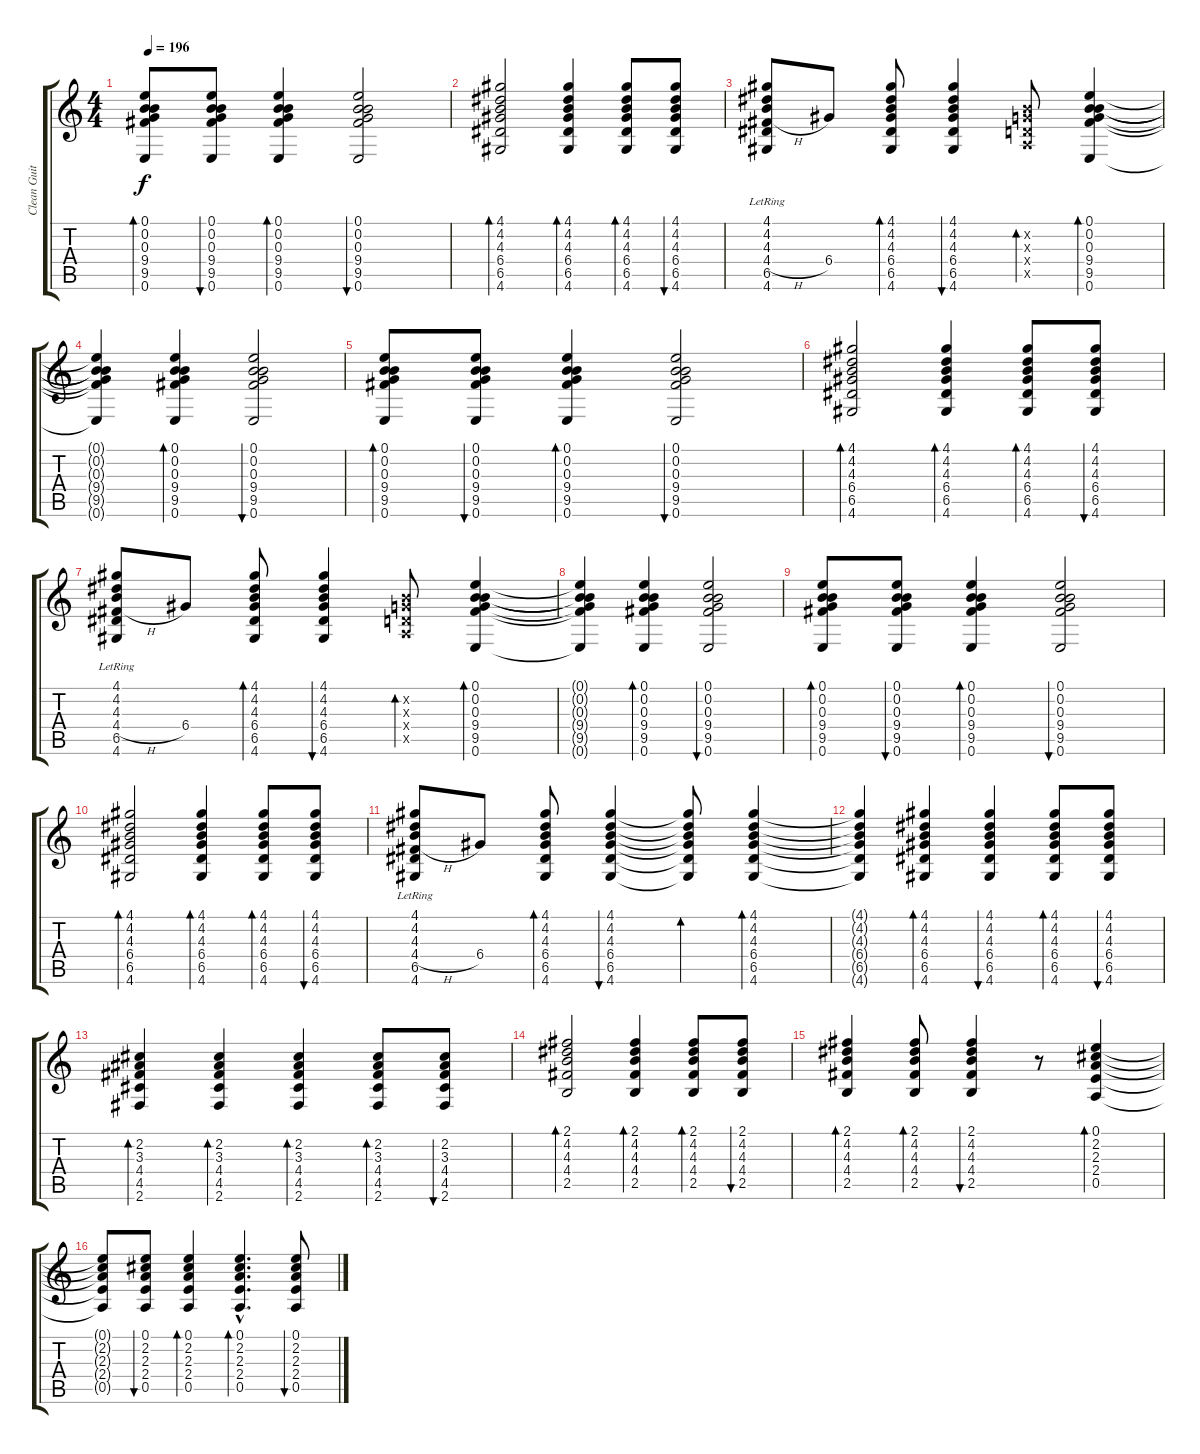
\track ("Clean Guitar" "Clean Guit") {instrument acousticguitarsteel}
\staff {score tabs}
\tuning (E4 B3 G3 D3 A2 E2) {hide}
\ts (4 4)
\tempo 196
\clef g2
\ks c
(0.1 0.2 0.3 9.4 9.5 0.6).8{bd 30 dy f} (0.1 0.2 0.3 9.4 9.5 0.6).8{bu 30} (0.1 0.2 0.3 9.4 9.5 0.6).4{bd 60} (0.1 0.2 0.3 9.4 9.5 0.6).2{bu 60} |
(4.1 4.2 4.3 6.4 6.5 4.6).2{bd 120} (4.1 4.2 4.3 6.4 6.5 4.6).4{bd 60} (4.1 4.2 4.3 6.4 6.5 4.6).8{bd 30} (4.1 4.2 4.3 6.4 6.5 4.6).8{bu 30} |
(4.1{lr} 4.2{lr} 4.3{lr} 4.4{h} 6.5{lr} 4.6{lr}).8 6.4.8 (4.1 4.2 4.3 6.4 6.5 4.6).8{bd 60} (4.1 4.2 4.3 6.4 6.5 4.6).4{bu 60} (0.2{x} 0.3{x} 0.4{x} 0.5{x}).8{bd 60} (0.1 0.2 0.3 9.4 9.5 0.6).4{bd 120} |
(0.1{t} 0.2{t} 0.3{t} 9.4{t} 9.5{t} 0.6{t}).4 (0.1 0.2 0.3 9.4 9.5 0.6).4{bd 60} (0.1 0.2 0.3 9.4 9.5 0.6).2{bu 60} |
(0.1 0.2 0.3 9.4 9.5 0.6).8{bd 30} (0.1 0.2 0.3 9.4 9.5 0.6).8{bu 30} (0.1 0.2 0.3 9.4 9.5 0.6).4{bd 60} (0.1 0.2 0.3 9.4 9.5 0.6).2{bu 60} |
(4.1 4.2 4.3 6.4 6.5 4.6).2{bd 120} (4.1 4.2 4.3 6.4 6.5 4.6).4{bd 60} (4.1 4.2 4.3 6.4 6.5 4.6).8{bd 30} (4.1 4.2 4.3 6.4 6.5 4.6).8{bu 30} |
(4.1{lr} 4.2{lr} 4.3{lr} 4.4{h} 6.5{lr} 4.6{lr}).8 6.4.8 (4.1 4.2 4.3 6.4 6.5 4.6).8{bd 60} (4.1 4.2 4.3 6.4 6.5 4.6).4{bu 60} (0.2{x} 0.3{x} 0.4{x} 0.5{x}).8{bd 60} (0.1 0.2 0.3 9.4 9.5 0.6).4{bd 120} |
(0.1{t} 0.2{t} 0.3{t} 9.4{t} 9.5{t} 0.6{t}).4 (0.1 0.2 0.3 9.4 9.5 0.6).4{bd 60} (0.1 0.2 0.3 9.4 9.5 0.6).2{bu 60} |
(0.1 0.2 0.3 9.4 9.5 0.6).8{bd 30} (0.1 0.2 0.3 9.4 9.5 0.6).8{bu 30} (0.1 0.2 0.3 9.4 9.5 0.6).4{bd 60} (0.1 0.2 0.3 9.4 9.5 0.6).2{bu 60} |
(4.1 4.2 4.3 6.4 6.5 4.6).2{bd 120} (4.1 4.2 4.3 6.4 6.5 4.6).4{bd 60} (4.1 4.2 4.3 6.4 6.5 4.6).8{bd 30} (4.1 4.2 4.3 6.4 6.5 4.6).8{bu 30} |
(4.1{lr} 4.2{lr} 4.3{lr} 4.4{h} 6.5{lr} 4.6{lr}).8 6.4.8 (4.1 4.2 4.3 6.4 6.5 4.6).8{bd 60} (4.1 4.2 4.3 6.4 6.5 4.6).4{bu 60} (4.1{t} 4.2{t} 4.3{t} 6.4{t} 6.5{t} 4.6{t}).8{bd 60} (4.1 4.2 4.3 6.4 6.5 4.6).4{bd 120} |
(4.1{t} 4.2{t} 4.3{t} 6.4{t} 6.5{t} 4.6{t}).4 (4.1 4.2 4.3 6.4 6.5 4.6).4{bd 60} (4.1 4.2 4.3 6.4 6.5 4.6).4{bu 60} (4.1 4.2 4.3 6.4 6.5 4.6).8{bd 30} (4.1 4.2 4.3 6.4 6.5 4.6).8{bu 30} |
(2.2 3.3 4.4 4.5 2.6).4{bd 60} (2.2 3.3 4.4 4.5 2.6).4{bd 60} (2.2 3.3 4.4 4.5 2.6).4{bd 60} (2.2 3.3 4.4 4.5 2.6).8{bd 30} (2.2 3.3 4.4 4.5 2.6).8{bu 30} |
(2.1 4.2 4.3 4.4 2.5).2{bd 120} (2.1 4.2 4.3 4.4 2.5).4{bd 60} (2.1 4.2 4.3 4.4 2.5).8{bd 30} (2.1 4.2 4.3 4.4 2.5).8{bu 30} |
(2.1 4.2 4.3 4.4 2.5).4{bd 60} (2.1 4.2 4.3 4.4 2.5).8{bd 30} (2.1 4.2 4.3 4.4 2.5).4{bu 30} r.8 (0.1 2.2 2.3 2.4 0.5).4{bd 30} |
(0.1{t} 2.2{t} 2.3{t} 2.4{t} 0.5{t}).8 (0.1 2.2 2.3 2.4 0.5).8{bu 30} (0.1 2.2 2.3 2.4 0.5).4{bd 60} (0.1{hac} 2.2{hac} 2.3{hac} 2.4{hac} 0.5{hac}).4{d bd 60} (0.1 2.2 2.3 2.4 0.5).8{bu 60}
